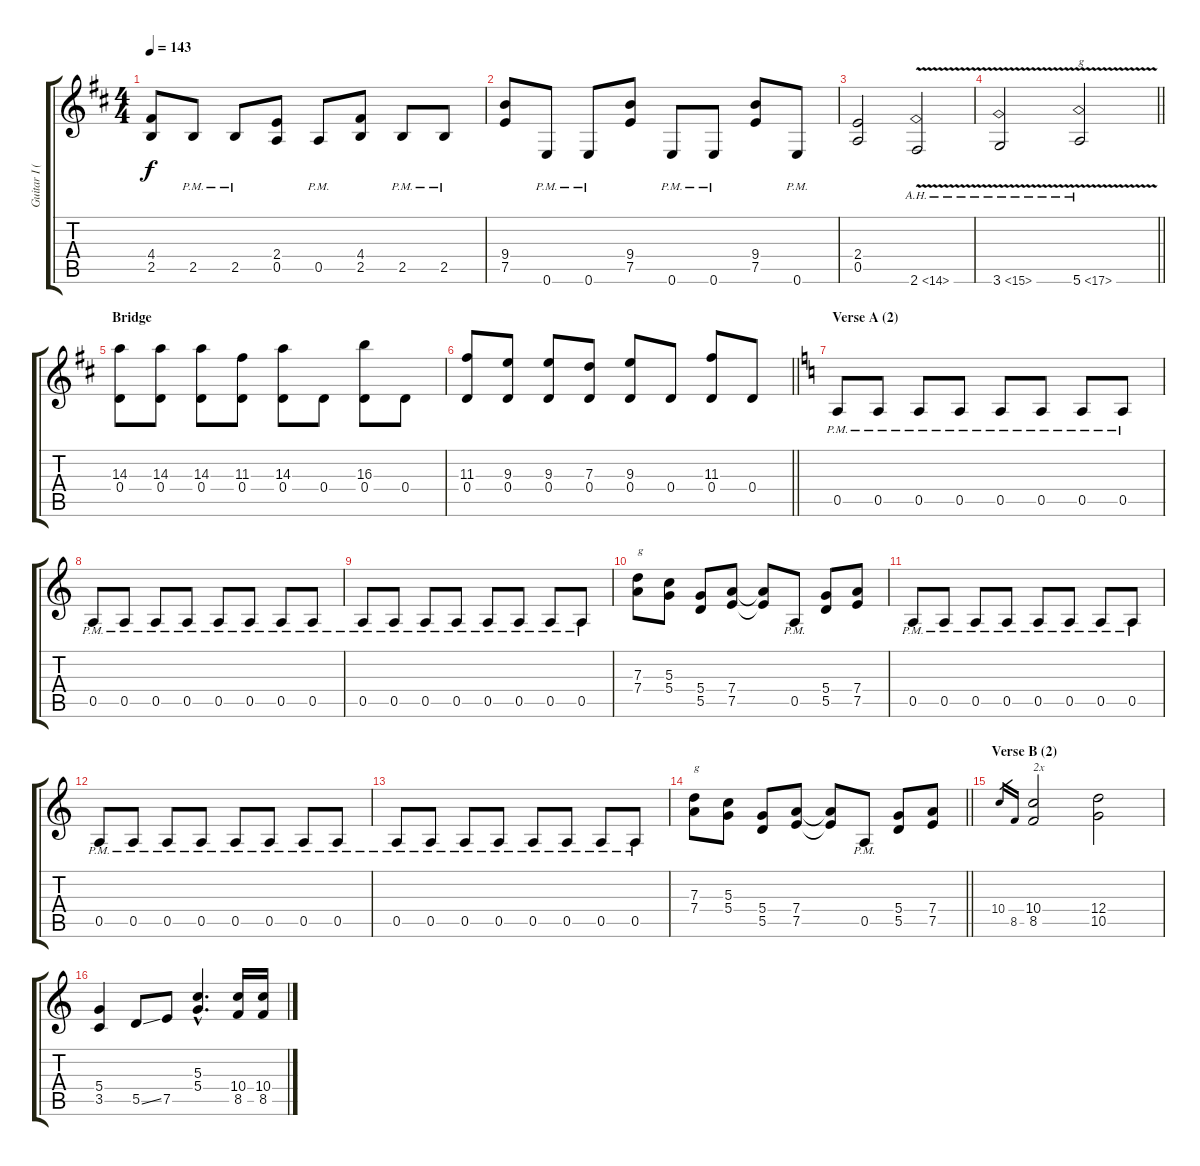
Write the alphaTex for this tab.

\track ("Guitar I (+V)" "Guitar I (") {instrument distortionguitar}
\staff {score tabs}
\tuning (E4 B3 G3 D3 A2 E2) {hide}
\ts (4 4)
\tempo 143
\clef g2
\ks d
(4.4 2.5).8{dy f} 2.5{pm}.8 2.5{pm}.8 (2.4 0.5).8 0.5{pm}.8 (4.4 2.5).8 2.5{pm}.8 2.5{pm}.8 |
(9.4 7.5).8 0.6{pm}.8 0.6{pm}.8 (9.4 7.5).8 0.6{pm}.8 0.6{pm}.8 (9.4 7.5).8 0.6{pm}.8 |
(2.4 0.5).2 2.6{ah 12 v}.2 |
\barLineRight lightlight
3.6{ah 12 v}.2 5.6{ah 12 v}.2{txt "g"} |
\section ("" "Bridge")
(14.3 0.4).8 (14.3 0.4).8 (14.3 0.4).8 (11.3 0.4).8 (14.3 0.4).8 0.4.8 (16.3 0.4).8 0.4.8 |
\barLineRight lightlight
(11.3 0.4).8 (9.3 0.4).8 (9.3 0.4).8 (7.3 0.4).8 (9.3 0.4).8 0.4.8 (11.3 0.4).8 0.4.8 |
\section ("" "Verse A (2)")
\ks aminor
0.5{pm}.8 0.5{pm}.8 0.5{pm}.8 0.5{pm}.8 0.5{pm}.8 0.5{pm}.8 0.5{pm}.8 0.5{pm}.8 |
0.5{pm}.8 0.5{pm}.8 0.5{pm}.8 0.5{pm}.8 0.5{pm}.8 0.5{pm}.8 0.5{pm}.8 0.5{pm}.8 |
0.5{pm}.8 0.5{pm}.8 0.5{pm}.8 0.5{pm}.8 0.5{pm}.8 0.5{pm}.8 0.5{pm}.8 0.5{pm}.8 |
(7.3 7.4).8{txt "g"} (5.3 5.4).8 (5.4 5.5).8 (7.4 7.5).8 (7.4{t} 7.5{t}).8 0.5{pm}.8 (5.4 5.5).8 (7.4 7.5).8 |
0.5{pm}.8 0.5{pm}.8 0.5{pm}.8 0.5{pm}.8 0.5{pm}.8 0.5{pm}.8 0.5{pm}.8 0.5{pm}.8 |
0.5{pm}.8 0.5{pm}.8 0.5{pm}.8 0.5{pm}.8 0.5{pm}.8 0.5{pm}.8 0.5{pm}.8 0.5{pm}.8 |
0.5{pm}.8 0.5{pm}.8 0.5{pm}.8 0.5{pm}.8 0.5{pm}.8 0.5{pm}.8 0.5{pm}.8 0.5{pm}.8 |
\barLineRight lightlight
(7.3 7.4).8{txt "g"} (5.3 5.4).8 (5.4 5.5).8 (7.4 7.5).8 (7.4{t} 7.5{t}).8 0.5{pm}.8 (5.4 5.5).8 (7.4 7.5).8 |
\section ("" "Verse B (2)")
10.4.16{gr} 8.5.16{gr} (10.4 8.5).2{txt "2x"} (12.4 10.5).2 |
(5.4 3.5).4 5.5{ss}.8 7.5.8 (5.3{hac} 5.4{hac}).4{d} (10.4 8.5).16 (10.4 8.5).16
